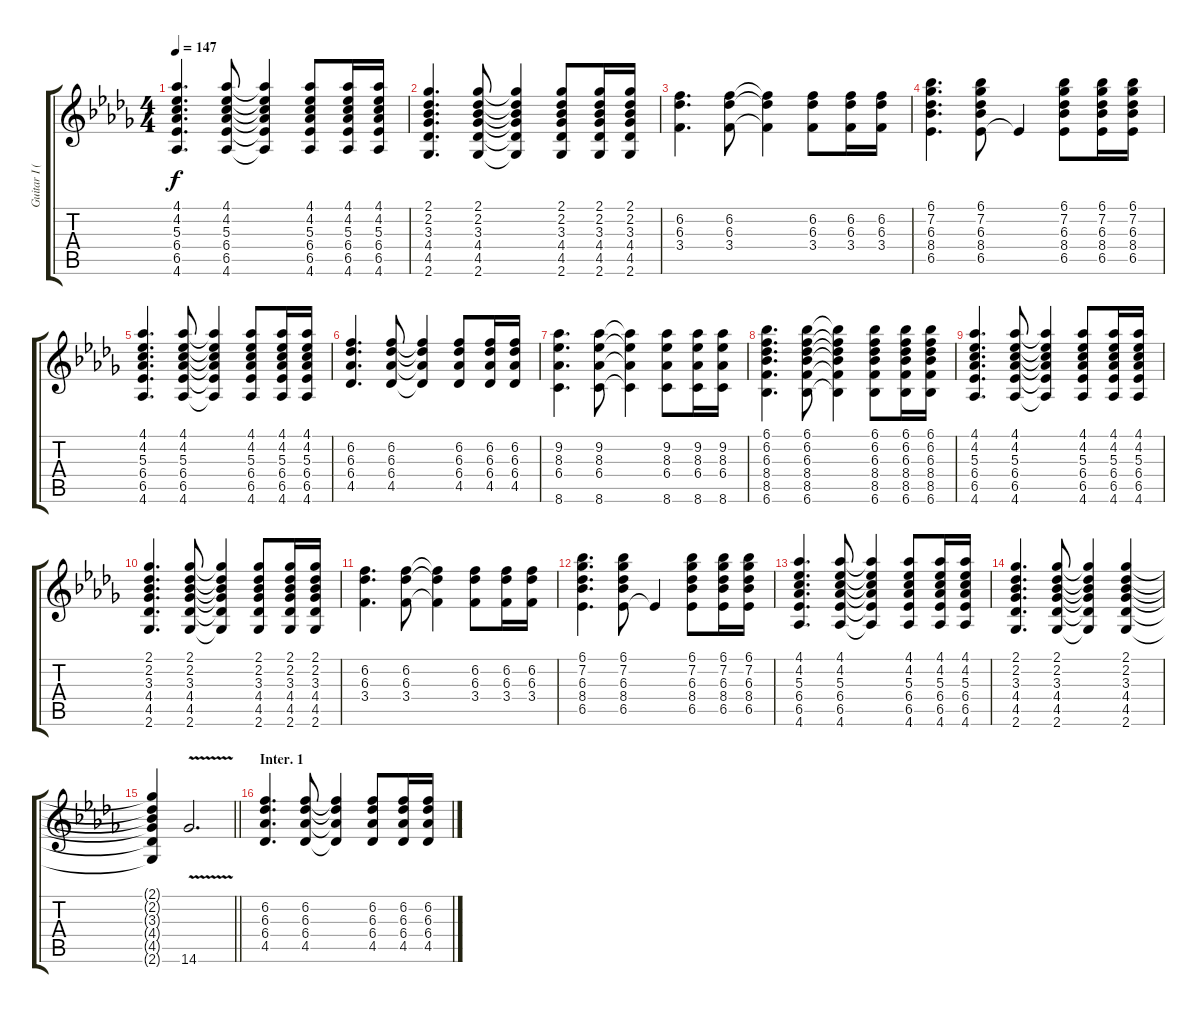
\track ("Guitar I (Hirasawa Yui)" "Guitar I (") {instrument overdrivenguitar}
\staff {score tabs}
\tuning (E4 B3 G3 D3 A2 E2) {hide}
\ts (4 4)
\tempo 147
\clef g2
\ks db
(4.1 4.2 5.3 6.4 6.5 4.6).4{d dy f} (4.1 4.2 5.3 6.4 6.5 4.6).8 (4.1{t} 4.2{t} 5.3{t} 6.4{t} 6.5{t} 4.6{t}).4 (4.1 4.2 5.3 6.4 6.5 4.6).8 (4.1 4.2 5.3 6.4 6.5 4.6).16 (4.1 4.2 5.3 6.4 6.5 4.6).16 |
(2.1 2.2 3.3 4.4 4.5 2.6).4{d} (2.1 2.2 3.3 4.4 4.5 2.6).8 (2.1{t} 2.2{t} 3.3{t} 4.4{t} 4.5{t} 2.6{t}).4 (2.1 2.2 3.3 4.4 4.5 2.6).8 (2.1 2.2 3.3 4.4 4.5 2.6).16 (2.1 2.2 3.3 4.4 4.5 2.6).16 |
(6.2 6.3 3.4).4{d} (6.2 6.3 3.4).8 (6.2{t} 6.3{t} 3.4{t}).4 (6.2 6.3 3.4).8 (6.2 6.3 3.4).16 (6.2 6.3 3.4).16 |
(6.1 7.2 6.3 8.4 6.5).4{d} (6.1 7.2 6.3 8.4 6.5).8 6.5{t}.4 (6.1 7.2 6.3 8.4 6.5).8 (6.1 7.2 6.3 8.4 6.5).16 (6.1 7.2 6.3 8.4 6.5).16 |
(4.1 4.2 5.3 6.4 6.5 4.6).4{d} (4.1 4.2 5.3 6.4 6.5 4.6).8 (4.1{t} 4.2{t} 5.3{t} 6.4{t} 6.5{t} 4.6{t}).4 (4.1 4.2 5.3 6.4 6.5 4.6).8 (4.1 4.2 5.3 6.4 6.5 4.6).16 (4.1 4.2 5.3 6.4 6.5 4.6).16 |
(6.2 6.3 6.4 4.5).4{d} (6.2 6.3 6.4 4.5).8 (6.2{t} 6.3{t} 6.4{t} 4.5{t}).4 (6.2 6.3 6.4 4.5).8 (6.2 6.3 6.4 4.5).16 (6.2 6.3 6.4 4.5).16 |
(9.2 8.3 6.4 8.6).4{d} (9.2 8.3 6.4 8.6).8 (9.2{t} 8.3{t} 6.4{t} 8.6{t}).4 (9.2 8.3 6.4 8.6).8 (9.2 8.3 6.4 8.6).16 (9.2 8.3 6.4 8.6).16 |
(6.1 6.2 6.3 8.4 8.5 6.6).4{d} (6.1 6.2 6.3 8.4 8.5 6.6).8 (6.1{t} 6.2{t} 6.3{t} 8.4{t} 8.5{t} 6.6{t}).4 (6.1 6.2 6.3 8.4 8.5 6.6).8 (6.1 6.2 6.3 8.4 8.5 6.6).16 (6.1 6.2 6.3 8.4 8.5 6.6).16 |
(4.1 4.2 5.3 6.4 6.5 4.6).4{d} (4.1 4.2 5.3 6.4 6.5 4.6).8 (4.1{t} 4.2{t} 5.3{t} 6.4{t} 6.5{t} 4.6{t}).4 (4.1 4.2 5.3 6.4 6.5 4.6).8 (4.1 4.2 5.3 6.4 6.5 4.6).16 (4.1 4.2 5.3 6.4 6.5 4.6).16 |
(2.1 2.2 3.3 4.4 4.5 2.6).4{d} (2.1 2.2 3.3 4.4 4.5 2.6).8 (2.1{t} 2.2{t} 3.3{t} 4.4{t} 4.5{t} 2.6{t}).4 (2.1 2.2 3.3 4.4 4.5 2.6).8 (2.1 2.2 3.3 4.4 4.5 2.6).16 (2.1 2.2 3.3 4.4 4.5 2.6).16 |
(6.2 6.3 3.4).4{d} (6.2 6.3 3.4).8 (6.2{t} 6.3{t} 3.4{t}).4 (6.2 6.3 3.4).8 (6.2 6.3 3.4).16 (6.2 6.3 3.4).16 |
(6.1 7.2 6.3 8.4 6.5).4{d} (6.1 7.2 6.3 8.4 6.5).8 6.5{t}.4 (6.1 7.2 6.3 8.4 6.5).8 (6.1 7.2 6.3 8.4 6.5).16 (6.1 7.2 6.3 8.4 6.5).16 |
(4.1 4.2 5.3 6.4 6.5 4.6).4{d} (4.1 4.2 5.3 6.4 6.5 4.6).8 (4.1{t} 4.2{t} 5.3{t} 6.4{t} 6.5{t} 4.6{t}).4 (4.1 4.2 5.3 6.4 6.5 4.6).8 (4.1 4.2 5.3 6.4 6.5 4.6).16 (4.1 4.2 5.3 6.4 6.5 4.6).16 |
(2.1 2.2 3.3 4.4 4.5 2.6).4{d} (2.1 2.2 3.3 4.4 4.5 2.6).8 (2.1{t} 2.2{t} 3.3{t} 4.4{t} 4.5{t} 2.6{t}).4 (2.1 2.2 3.3 4.4 4.5 2.6).4 |
\barLineRight lightlight
(2.1{t} 2.2{t} 3.3{t} 4.4{t} 4.5{t} 2.6{t}).4 14.6{v}.2{d} |
\section ("" "Inter. 1")
(6.2 6.3 6.4 4.5).4{d} (6.2 6.3 6.4 4.5).8 (6.2{t} 6.3{t} 6.4{t} 4.5{t}).4 (6.2 6.3 6.4 4.5).8 (6.2 6.3 6.4 4.5).16 (6.2 6.3 6.4 4.5).16
